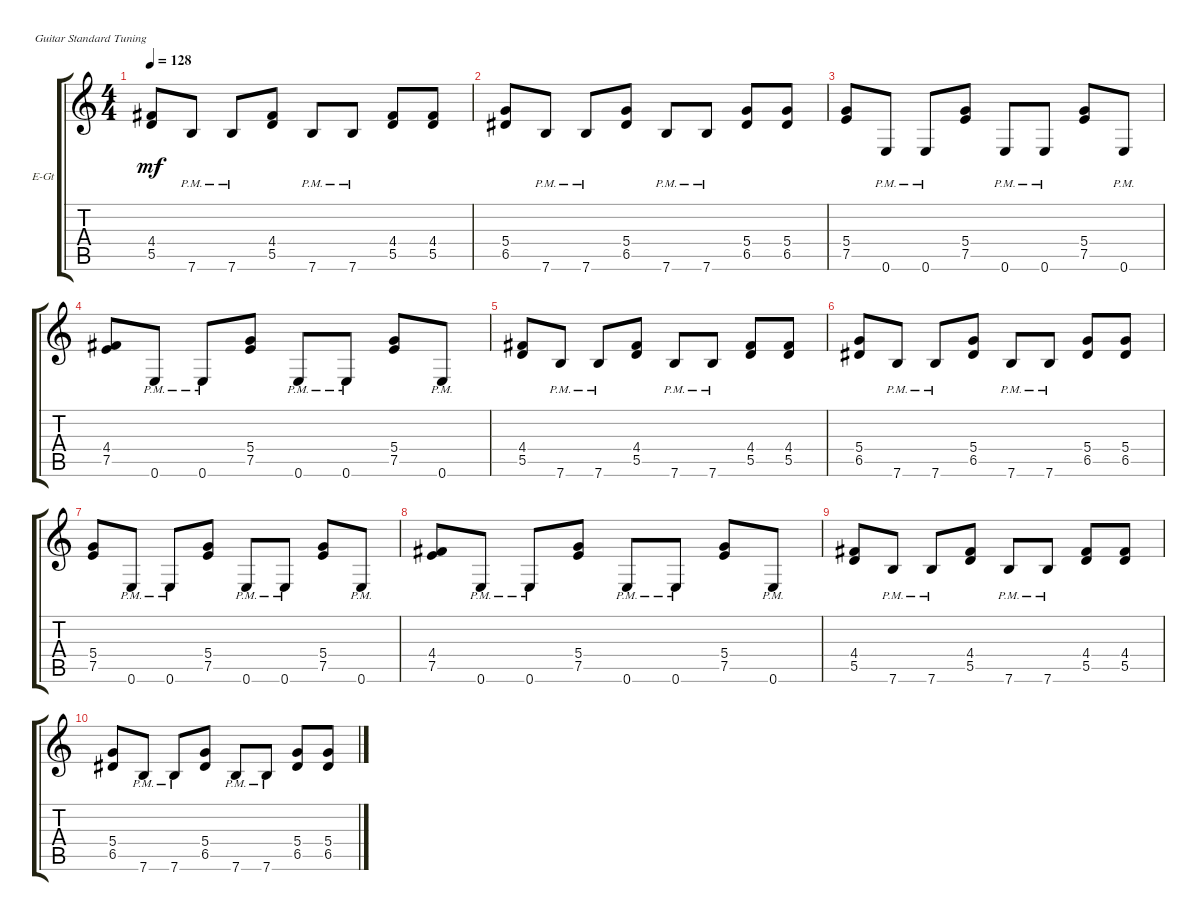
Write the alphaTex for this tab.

\defaultSystemsLayout 4
\bracketExtendMode groupsimilarinstruments
\firstSystemTrackNameOrientation horizontal
\otherSystemsTrackNameOrientation horizontal
\track ("Electric Guitar" "E-Gt") {instrument distortionguitar}
\staff {score tabs}
\tuning (E4 B3 G3 D3 A2 E2)
\ts (4 4)
\tempo 128
\clef g2
\ks c
(5.5 4.4).8{dy mf} 7.6{pm}.8 7.6{pm}.8 (5.5 4.4).8 7.6{pm}.8 7.6{pm}.8 (5.5 4.4).8 (5.5 4.4).8 |
(6.5 5.4).8 7.6{pm}.8 7.6{pm}.8 (6.5 5.4).8 7.6{pm}.8 7.6{pm}.8 (6.5 5.4).8 (6.5 5.4).8 |
(7.5 5.4).8 0.6{pm}.8 0.6{pm}.8 (7.5 5.4).8 0.6{pm}.8 0.6{pm}.8 (7.5 5.4).8 0.6{pm}.8 |
(7.5 4.4).8 0.6{pm}.8 0.6{pm}.8 (7.5 5.4).8 0.6{pm}.8 0.6{pm}.8 (7.5 5.4).8 0.6{pm}.8 |
(5.5 4.4).8 7.6{pm}.8 7.6{pm}.8 (5.5 4.4).8 7.6{pm}.8 7.6{pm}.8 (5.5 4.4).8 (5.5 4.4).8 |
(6.5 5.4).8 7.6{pm}.8 7.6{pm}.8 (6.5 5.4).8 7.6{pm}.8 7.6{pm}.8 (6.5 5.4).8 (6.5 5.4).8 |
(7.5 5.4).8 0.6{pm}.8 0.6{pm}.8 (7.5 5.4).8 0.6{pm}.8 0.6{pm}.8 (7.5 5.4).8 0.6{pm}.8 |
(7.5 4.4).8 0.6{pm}.8 0.6{pm}.8 (7.5 5.4).8 0.6{pm}.8 0.6{pm}.8 (7.5 5.4).8 0.6{pm}.8 |
(5.5 4.4).8 7.6{pm}.8 7.6{pm}.8 (5.5 4.4).8 7.6{pm}.8 7.6{pm}.8 (5.5 4.4).8 (5.5 4.4).8 |
(6.5 5.4).8 7.6{pm}.8 7.6{pm}.8 (6.5 5.4).8 7.6{pm}.8 7.6{pm}.8 (6.5 5.4).8 (6.5 5.4).8
